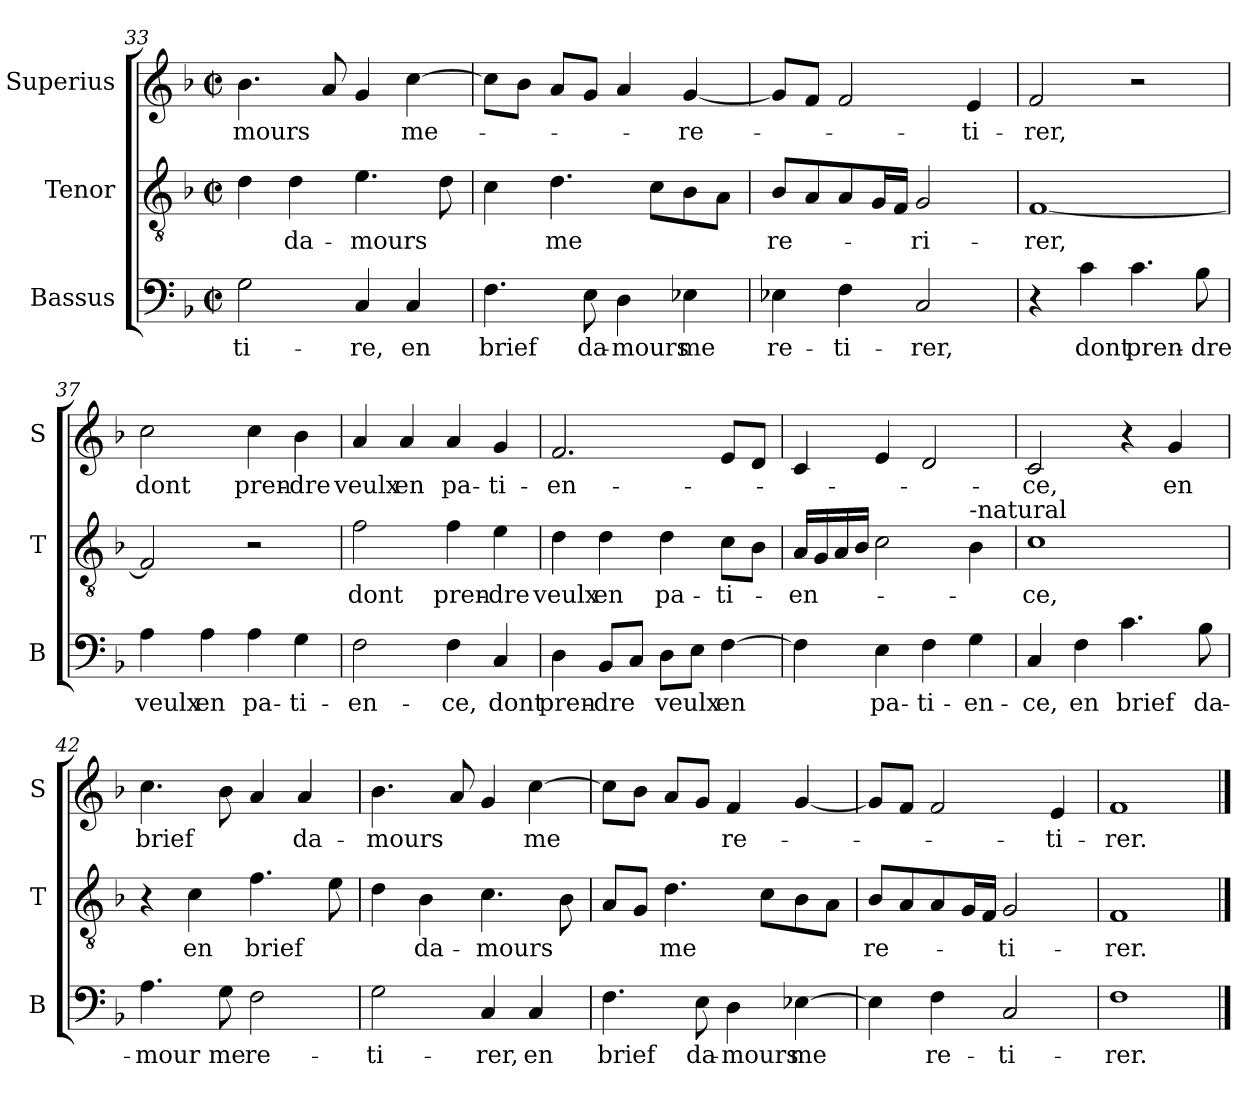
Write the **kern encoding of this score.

**kern	**text	**kern	**text	**kern	**text
*part3	*part3	*part2	*part2	*part1	*part1
*staff3	*staff3	*staff2	*staff2	*staff1	*staff1
*I"Bassus	*	*I"Tenor	*	*I"Superius	*
*I'B	*	*I'T	*	*I'S	*
*clefF4	*	*clefGv2	*	*clefG2	*
*k[b-]	*	*k[b-]	*	*k[b-]	*
*F:	*	*F:	*	*F:	*
*M2/2	*	*M2/2	*	*M2/2	*
*met(c|)	*	*met(c|)	*	*met(c|)	*
=33	=33	=33	=33	=33	=33
!	!LO:LY:b	!	!	!	!LO:LY:b
2G\	-ti-	4d\	.	4.b-\	-mours
!	!	!	!LO:LY:b	!	!
.	.	4d\	da-	.	.
.	.	.	.	8a/	.
!	!LO:LY:b	!	!LO:LY:b	!	!
4C/	-re,	4.e\	-mours	4g/	.
!	!LO:LY:b	!	!	!	!LO:LY:b
4C/	en	.	.	[4cc\	me-
.	.	8d\	.	.	.
=34	=34	=34	=34	=34	=34
!	!LO:LY:b	!	!	!	!
4.F\	brief	4c\	.	8cc\L]	.
.	.	.	.	8b-\J	.
!	!	!	!LO:LY:b	!	!
.	.	4.d\	me	8a/L	.
!	!LO:LY:b	!	!	!	!
8E\	da-	.	.	8g/J	.
!	!LO:LY:b	!	!	!	!
4D\	-mours	.	.	4a/	.
.	.	8c\L	.	.	.
!	!LO:LY:b	!	!	!	!LO:LY:b
4E-X\	me	8B-\	.	[4g/	-re-
.	.	8A\J	.	.	.
=35	=35	=35	=35	=35	=35
!	!LO:LY:b	!	!LO:LY:b	!	!
4E-X\	re-	8B-/L	re-	8g/L]	.
.	.	8A/	.	8f/J	.
!	!LO:LY:b	!	!	!	!
4F\	-ti-	8A/	.	2f/	.
.	.	16G/L	.	.	.
.	.	16F/JJ	.	.	.
!	!LO:LY:b	!	!LO:LY:b	!	!
2C/	-rer,	2G/	-ri-	.	.
!	!	!	!	!	!LO:LY:b
.	.	.	.	4e/	-ti-
=36	=36	=36	=36	=36	=36
!	!	!	!LO:LY:b	!	!LO:LY:b
4r	.	[1F	-rer,	2f/	-rer,
!	!LO:LY:b	!	!	!	!
4c\	dont	.	.	.	.
!	!LO:LY:b	!	!	!	!
4.c\	pren-	.	.	2r	.
!	!LO:LY:b	!	!	!	!
8B-\	-dre	.	.	.	.
!!LO:PB:g=z
=37	=37	=37	=37	=37	=37
!	!LO:LY:b	!	!	!	!LO:LY:b
4A\	veulx	2F/]	.	2cc\	dont
!	!LO:LY:b	!	!	!	!
4A\	en	.	.	.	.
!	!LO:LY:b	!	!	!	!LO:LY:b
4A\	pa-	2r	.	4cc\	pren-
!	!LO:LY:b	!	!	!	!LO:LY:b
4G\	-ti-	.	.	4b-\	-dre
=38	=38	=38	=38	=38	=38
!	!LO:LY:b	!	!LO:LY:b	!	!LO:LY:b
2F\	-en-	2f\	dont	4a/	veulx
!	!	!	!	!	!LO:LY:b
.	.	.	.	4a/	en
!	!LO:LY:b	!	!LO:LY:b	!	!LO:LY:b
4F\	-ce,	4f\	pren-	4a/	pa-
!	!LO:LY:b	!	!LO:LY:b	!	!LO:LY:b
4C/	dont	4e\	-dre	4g/	-ti-
=39	=39	=39	=39	=39	=39
!	!LO:LY:b	!	!LO:LY:b	!	!LO:LY:b
4D\	pren-	4d\	veulx	2.f/	-en-
!	!LO:LY:b	!	!LO:LY:b	!	!
8BB-/L	-dre	4d\	en	.	.
8C/J	.	.	.	.	.
!	!LO:LY:b	!	!LO:LY:b	!	!
8D\L	veulx	4d\	pa-	.	.
8E\J	.	.	.	.	.
!	!LO:LY:b	!	!LO:LY:b	!	!
[4F\	en	8c\L	-ti-	8e/L	.
.	.	8B-\J	.	8d/J	.
=40	=40	=40	=40	=40	=40
!	!	!	!LO:LY:b	!	!
4F\]	.	16A/LL	-en-	4c/	.
.	.	16G/	.	.	.
.	.	16A/	.	.	.
.	.	16B-/JJ	.	.	.
!	!LO:LY:b	!	!	!	!
4E\	pa-	2c\	.	4e/	.
!	!LO:LY:b	!	!	!	!
4F\	-ti-	.	.	2d/	.
!	!	!LO:TX:a:t=-natural	!	!	!
!	!LO:LY:b	!	!	!	!
4G\	-en-	4B-\	.	.	.
=41	=41	=41	=41	=41	=41
!	!LO:LY:b	!	!LO:LY:b	!	!LO:LY:b
4C/	-ce,	1c	-ce,	2c/	-ce,
!	!LO:LY:b	!	!	!	!
4F\	en	.	.	.	.
!	!LO:LY:b	!	!	!	!
4.c\	brief	.	.	4r	.
!	!	!	!	!	!LO:LY:b
.	.	.	.	4g/	en
!	!LO:LY:b	!	!	!	!
8B-\	da-	.	.	.	.
!!LO:LB:g=z
=42	=42	=42	=42	=42	=42
!	!LO:LY:b	!	!	!	!LO:LY:b
4.A\	-mour	4r	.	4.cc\	brief
!	!	!	!LO:LY:b	!	!
.	.	4c\	en	.	.
!	!LO:LY:b	!	!	!	!
8G\	me	.	.	8b-\	.
!	!LO:LY:b	!	!LO:LY:b	!	!
2F\	re-	4.f\	brief	4a/	.
!	!	!	!	!	!LO:LY:b
.	.	.	.	4a/	da-
.	.	8e\	.	.	.
=43	=43	=43	=43	=43	=43
!	!LO:LY:b	!	!	!	!LO:LY:b
2G\	-ti-	4d\	.	4.b-\	-mours
!	!	!	!LO:LY:b	!	!
.	.	4B-\	da-	.	.
.	.	.	.	8a/	.
!	!LO:LY:b	!	!LO:LY:b	!	!
4C/	-rer,	4.c\	-mours	4g/	.
!	!LO:LY:b	!	!	!	!LO:LY:b
4C/	en	.	.	[4cc\	me
.	.	8B-\	.	.	.
=44	=44	=44	=44	=44	=44
!	!LO:LY:b	!	!	!	!
4.F\	brief	8A/L	.	8cc\L]	.
.	.	8G/J	.	8b-\J	.
!	!	!	!LO:LY:b	!	!
.	.	4.d\	me	8a/L	.
!	!LO:LY:b	!	!	!	!
8E\	da-	.	.	8g/J	.
!	!LO:LY:b	!	!	!	!LO:LY:b
4D\	-mours	.	.	4f/	re-
.	.	8c\L	.	.	.
!	!LO:LY:b	!	!	!	!
[4E-X\	me	8B-\	.	[4g/	.
.	.	8A\J	.	.	.
=45	=45	=45	=45	=45	=45
!	!	!	!LO:LY:b	!	!
4E-\]	.	8B-/L	re-	8g/L]	.
.	.	8A/	.	8f/J	.
!	!LO:LY:b	!	!	!	!
4F\	re-	8A/	.	2f/	.
.	.	16G/L	.	.	.
.	.	16F/JJ	.	.	.
!	!LO:LY:b	!	!LO:LY:b	!	!
2C/	-ti-	2G/	-ti-	.	.
!	!	!	!	!	!LO:LY:b
.	.	.	.	4e/	-ti-
=46	=46	=46	=46	=46	=46
!	!LO:LY:b	!	!LO:LY:b	!	!LO:LY:b
1F	-rer.	1F	-rer.	1f	-rer.
==	==	==	==	==	==
*-	*-	*-	*-	*-	*-
